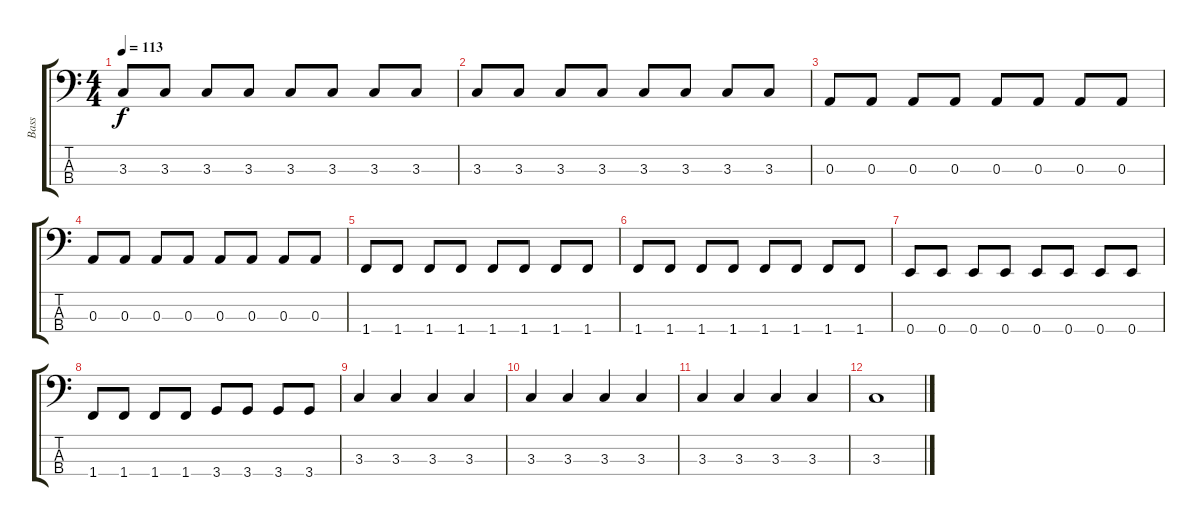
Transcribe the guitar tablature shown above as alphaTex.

\track ("Bass" "Bass") {instrument electricbassfinger}
\staff {score tabs}
\tuning (G2 D2 A1 E1) {hide}
\ts (4 4)
\tempo 113
\clef f4
\ks c
3.3.8{dy f} 3.3.8 3.3.8 3.3.8 3.3.8 3.3.8 3.3.8 3.3.8 |
3.3.8 3.3.8 3.3.8 3.3.8 3.3.8 3.3.8 3.3.8 3.3.8 |
0.3.8 0.3.8 0.3.8 0.3.8 0.3.8 0.3.8 0.3.8 0.3.8 |
0.3.8 0.3.8 0.3.8 0.3.8 0.3.8 0.3.8 0.3.8 0.3.8 |
1.4.8 1.4.8 1.4.8 1.4.8 1.4.8 1.4.8 1.4.8 1.4.8 |
1.4.8 1.4.8 1.4.8 1.4.8 1.4.8 1.4.8 1.4.8 1.4.8 |
0.4.8 0.4.8 0.4.8 0.4.8 0.4.8 0.4.8 0.4.8 0.4.8 |
1.4.8 1.4.8 1.4.8 1.4.8 3.4.8 3.4.8 3.4.8 3.4.8 |
3.3.4 3.3.4 3.3.4 3.3.4 |
3.3.4 3.3.4 3.3.4 3.3.4 |
3.3.4 3.3.4 3.3.4 3.3.4 |
3.3.1
